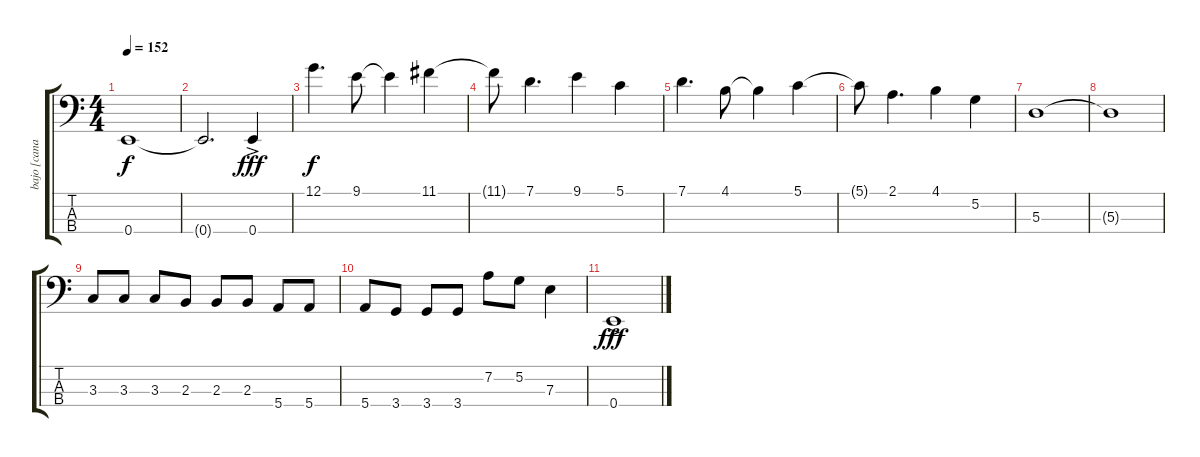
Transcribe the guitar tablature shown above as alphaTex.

\track ("bajo [canal derecho]" "bajo [cana") {instrument slapbass1}
\staff {score tabs}
\tuning (G2 D2 A1 E1) {hide}
\ts (4 4)
\tempo 152
\clef f4
\ks c
0.4{t}.1{dy f} |
0.4{t}.2{d} 0.4{ac}.4{dy fff} |
12.1.4{d dy f} 9.1.8 9.1{t}.4 11.1.4 |
11.1{t}.8 7.1.4{d} 9.1.4 5.1.4 |
7.1.4{d} 4.1.8 4.1{t}.4 5.1.4 |
5.1{t}.8 2.1.4{d} 4.1.4 5.2.4 |
5.3.1 |
5.3{t}.1 |
3.3.8 3.3.8 3.3.8 2.3.8 2.3.8 2.3.8 5.4.8 5.4.8 |
5.4.8 3.4.8 3.4.8 3.4.8 7.2.8 5.2.8 7.3.4 |
0.4{ac}.1{dy fff}
